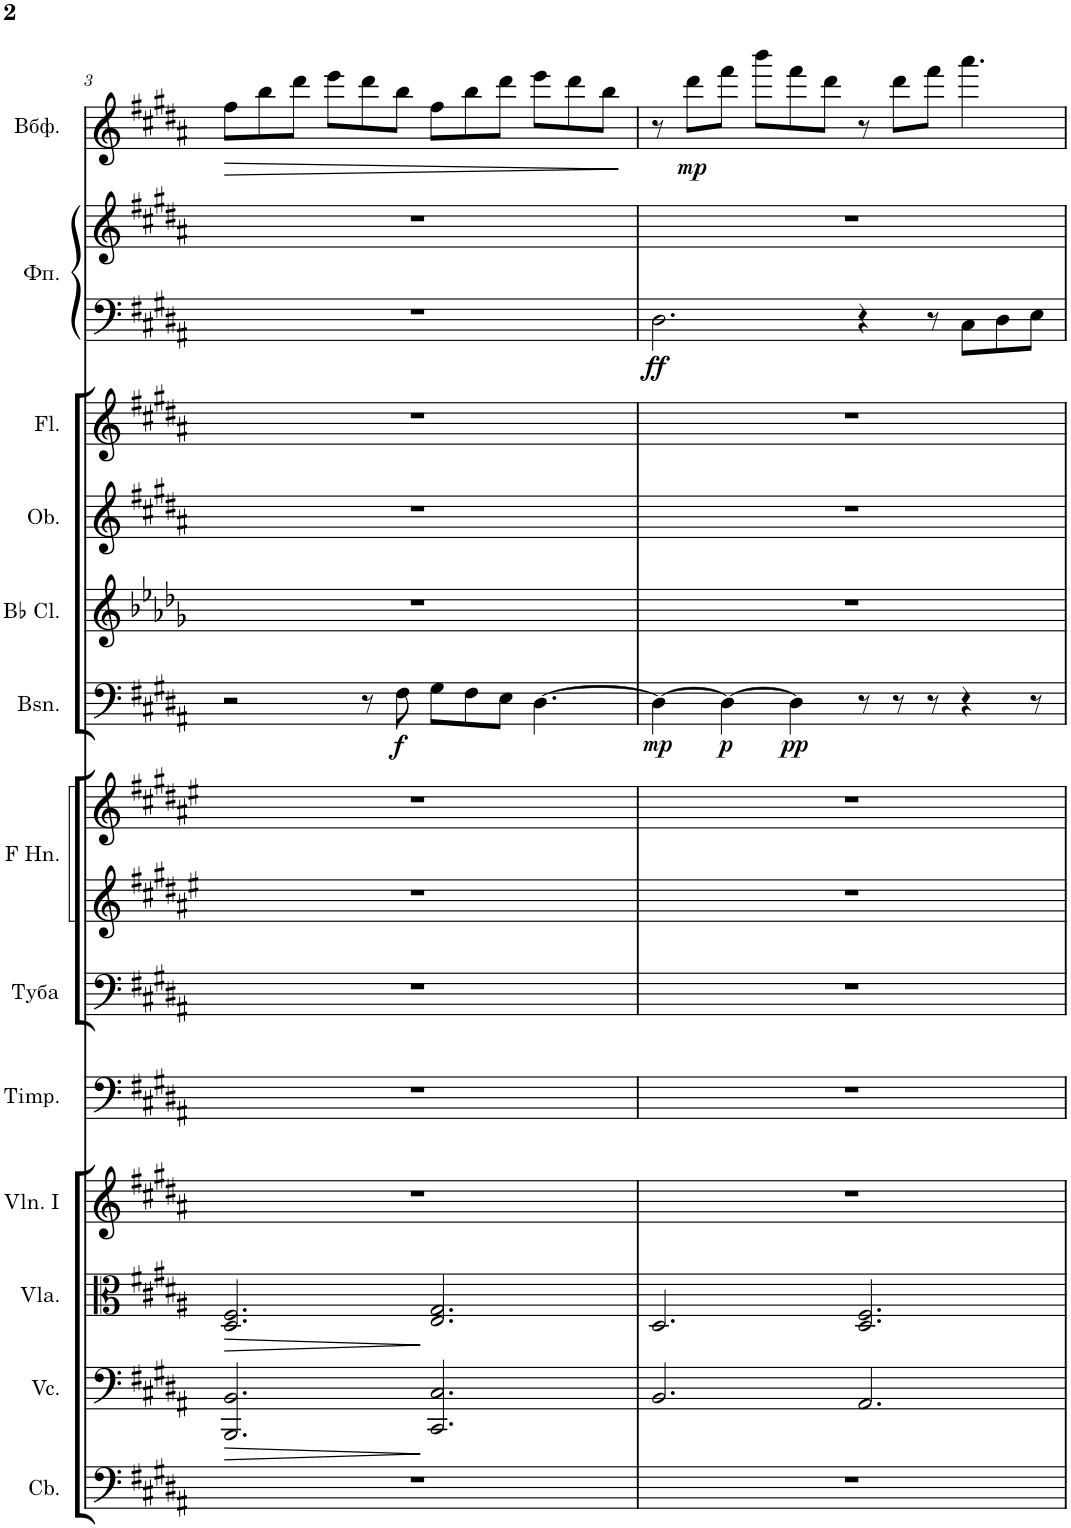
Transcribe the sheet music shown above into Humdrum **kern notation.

**kern	**kern	**dynam	**kern	**dynam	**kern	**kern	**kern	**kern	**kern	**kern	**dynam	**kern	**kern	**kern	**kern	**kern	**dynam	**kern	**dynam
*part13	*part12	*part12	*part11	*part11	*part10	*part9	*part8	*part7	*part7	*part6	*part6	*part5	*part4	*part3	*part2	*part2	*part2	*part1	*part1
*staff15	*staff14	*staff14	*staff13	*staff13	*staff12	*staff11	*staff10	*staff9	*staff8	*staff7	*staff7	*staff6	*staff5	*staff4	*staff3	*staff2	*staff2/3	*staff1	*staff1
*I"Contrabasses	*I"Violoncellos	*	*I"Violas	*	*I"Violins I	*I"Timpani	*I"Туба	*I"Horns in F	*	*I"Bassoons	*	*I"Clarinets in Bb	*I"Oboes	*I"Flutes	*I"Фортепиано	*	*	*I"Вибрафон	*
*I'Cb.	*I'Vc.	*	*I'Vla.	*	*I'Vln. I	*I'Timp.	*	*	*	*I'Bsn.	*	*	*I'Ob.	*I'Fl.	*	*	*	*	*
!!LO:PB:g=z
*clefF4	*clefF4	*	*clefC3	*	*clefG2	*clefF4	*clefF4	*clefG2	*clefG2	*clefF4	*	*clefG2	*clefG2	*clefG2	*clefF4	*clefG2	*	*clefG2	*
*Trd7c12	*	*	*	*	*	*	*	*Trd4c7	*Trd4c7	*	*	*Trd1c2	*	*	*	*	*	*	*
*k[f#c#g#d#a#]	*k[f#c#g#d#a#]	*	*k[f#c#g#d#a#]	*	*k[f#c#g#d#a#]	*k[f#c#g#d#a#]	*k[f#c#g#d#a#]	*k[f#c#g#d#a#e#]	*k[f#c#g#d#a#e#]	*k[f#c#g#d#a#]	*	*k[b-e-a-d-g-]	*k[f#c#g#d#a#]	*k[f#c#g#d#a#]	*k[f#c#g#d#a#]	*k[f#c#g#d#a#]	*	*k[f#c#g#d#a#]	*
*M12/8	*M12/8	*	*M12/8	*	*M12/8	*M12/8	*M12/8	*M12/8	*M12/8	*M12/8	*	*M12/8	*M12/8	*M12/8	*M12/8	*M12/8	*	*M12/8	*
=3	=3	=3	=3	=3	=3	=3	=3	=3	=3	=3	=3	=3	=3	=3	=3	=3	=3	=3	=3
!	!	!LO:HP:b	!	!LO:HP:b	!	!	!	!	!	!	!	!	!	!	!	!	!	!	!LO:HP:b
1.r	2.BBB/ 2.BB/	>	2.D#/ 2.F#/	>	1.r	1.r	1.r	1.r	1.r	2r	.	1.r	1.r	1.r	1.r	1.r	.	8ff#\L	>
.	.	.	.	.	.	.	.	.	.	.	.	.	.	.	.	.	.	8bb\	.
.	.	.	.	.	.	.	.	.	.	.	.	.	.	.	.	.	.	8ddd#\J	.
.	.	.	.	.	.	.	.	.	.	.	.	.	.	.	.	.	.	8eee\L	.
.	.	.	.	.	.	.	.	.	.	8r	.	.	.	.	.	.	.	8ddd#\	.
!	!	!	!	!	!	!	!	!	!	!	!LO:DY:b	!	!	!	!	!	!	!	!
.	.	.	.	.	.	.	.	.	.	8F#\	f	.	.	.	.	.	.	8bb\J	.
.	2.CC#/ 2.C#/	]	2.E/ 2.G#/	]	.	.	.	.	.	8G#\L	.	.	.	.	.	.	.	8ff#\L	.
.	.	.	.	.	.	.	.	.	.	8F#\	.	.	.	.	.	.	.	8bb\	.
.	.	.	.	.	.	.	.	.	.	8E\J	.	.	.	.	.	.	.	8ddd#\J	.
.	.	.	.	.	.	.	.	.	.	[4.D#\	.	.	.	.	.	.	.	8eee\L	.
.	.	.	.	.	.	.	.	.	.	.	.	.	.	.	.	.	.	8ddd#\	.
.	.	.	.	.	.	.	.	.	.	.	.	.	.	.	.	.	.	8bb\J	.
.	.	.	.	.	.	.	.	.	.	.	.	.	.	.	.	.	.	.	]
=4	=4	=4	=4	=4	=4	=4	=4	=4	=4	=4	=4	=4	=4	=4	=4	=4	=4	=4	=4
!	!	!	!	!	!	!	!	!	!	!	!LO:DY:b	!	!	!	!	!	!LO:DY:b=2	!	!
1.r	2.BB/	.	2.D#/	.	1.r	1.r	1.r	1.r	1.r	4D#\_	mp	1.r	1.r	1.r	2.D#\	1.r	ff	8r	.
!	!	!	!	!	!	!	!	!	!	!	!	!	!	!	!	!	!	!	!LO:DY:b
.	.	.	.	.	.	.	.	.	.	.	.	.	.	.	.	.	.	8ddd#\L	mp
!	!	!	!	!	!	!	!	!	!	!	!LO:DY:b	!	!	!	!	!	!	!	!
.	.	.	.	.	.	.	.	.	.	4D#\_	p	.	.	.	.	.	.	8fff#\J	.
.	.	.	.	.	.	.	.	.	.	.	.	.	.	.	.	.	.	8bbb\L	.
!	!	!	!	!	!	!	!	!	!	!	!LO:DY:b	!	!	!	!	!	!	!	!
.	.	.	.	.	.	.	.	.	.	4D#\]	pp	.	.	.	.	.	.	8fff#\	.
.	.	.	.	.	.	.	.	.	.	.	.	.	.	.	.	.	.	8ddd#\J	.
.	2.AA#/	.	2.D#/ 2.F#/	.	.	.	.	.	.	8r	.	.	.	.	4r	.	.	8r	.
.	.	.	.	.	.	.	.	.	.	8r	.	.	.	.	.	.	.	8ddd#\L	.
.	.	.	.	.	.	.	.	.	.	8r	.	.	.	.	8r	.	.	8fff#\J	.
.	.	.	.	.	.	.	.	.	.	4r	.	.	.	.	8C#\L	.	.	4.aaa#\	.
.	.	.	.	.	.	.	.	.	.	.	.	.	.	.	8D#\	.	.	.	.
.	.	.	.	.	.	.	.	.	.	8r	.	.	.	.	8E\J	.	.	.	.
=	=	=	=	=	=	=	=	=	=	=	=	=	=	=	=	=	=	=	=
*-	*-	*-	*-	*-	*-	*-	*-	*-	*-	*-	*-	*-	*-	*-	*-	*-	*-	*-	*-
